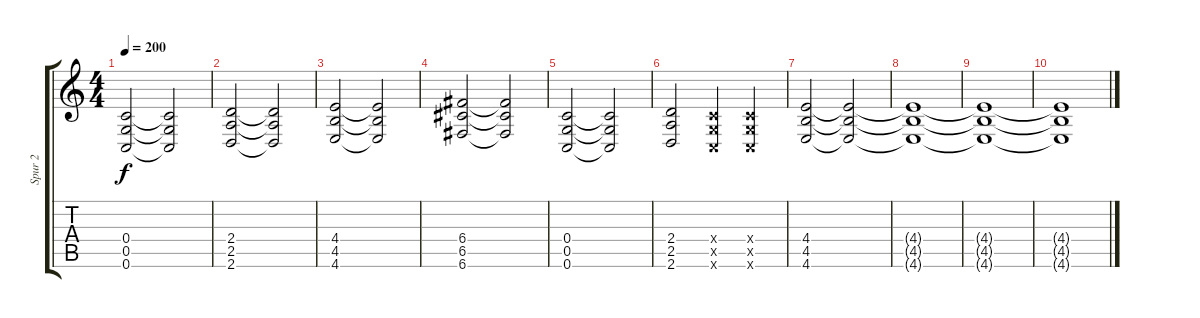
\track ("Spur 2" "Spur 2") {instrument distortionguitar}
\staff {score tabs}
\tuning (D4 A3 F3 C3 G2 C2) {hide}
\ts (4 4)
\tempo 200
\clef g2
\ks c
(0.4 0.5 0.6).2{dy f} (0.4{t} 0.5{t} 0.6{t}).2 |
(2.4 2.5 2.6).2 (2.4{t} 2.5{t} 2.6{t}).2 |
(4.4 4.5 4.6).2 (4.4{t} 4.5{t} 4.6{t}).2 |
(6.4 6.5 6.6).2 (6.4{t} 6.5{t} 6.6{t}).2 |
(0.4 0.5 0.6).2 (0.4{t} 0.5{t} 0.6{t}).2 |
(2.4 2.5 2.6).2 (0.4{x} 0.5{x} 0.6{x}).4 (0.4{x} 0.5{x} 0.6{x}).4 |
(4.4 4.5 4.6).2 (4.4{t} 4.5{t} 4.6{t}).2 |
(4.4{t} 4.5{t} 4.6{t}).1 |
(4.4{t} 4.5{t} 4.6{t}).1 |
(4.4{t} 4.5{t} 4.6{t}).1
